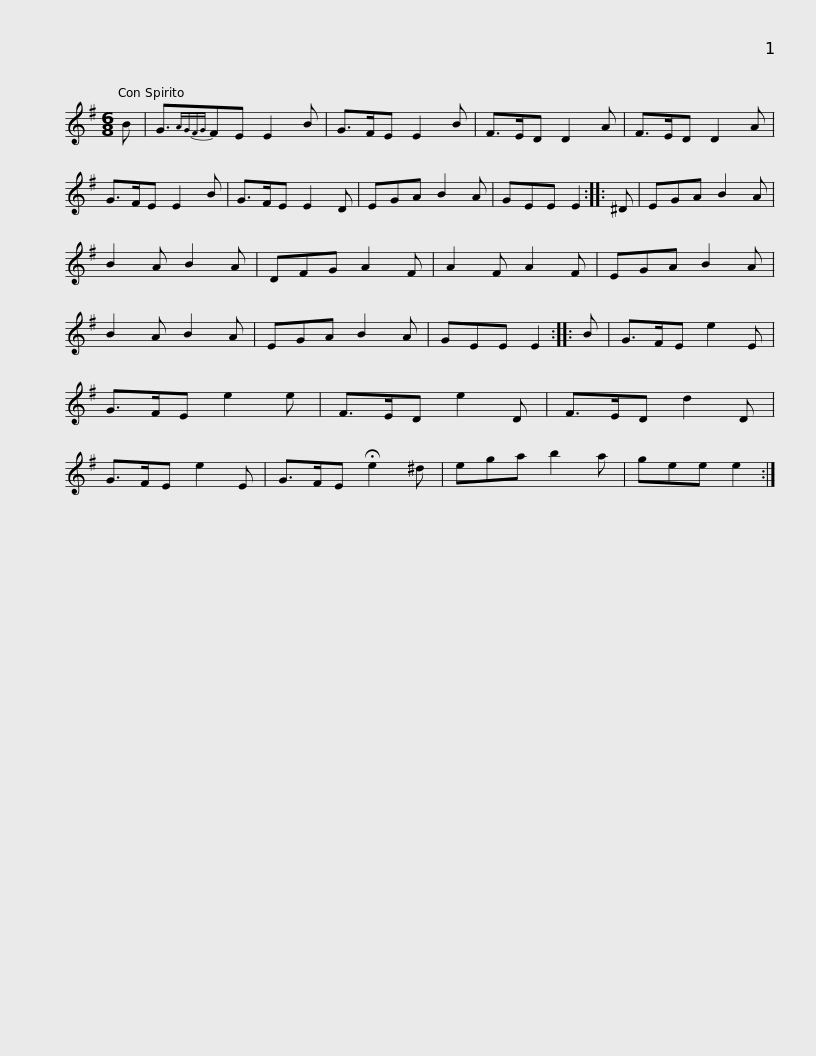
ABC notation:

X:1
L:1/8
M:6/8
I:linebreak $
K:Emin
V:1 treble
V:1
 B | G3/2{AGFG}FE E2 B | G>FE E2 B | F>ED D2 A | F>ED D2 A | %5
 G>FE E2 B | G>FE E2 D | EGA B2 A |$ GEE E2 :: ^D | %10
 EGA B2 A | B2 A B2 A | DFG A2 F | A2 F A2 F | EGA B2 A | %15
 B2 A B2 A | EGA B2 A |$ GEE E2 :: B | G>FE e2 E | %20
 G>FE e2 e | F>ED e2 D | F>ED d2 D | G>FE e2 E | G>FE !fermata!e2 ^d |$ %25
 ega b2 a | gee e2 :| %27
